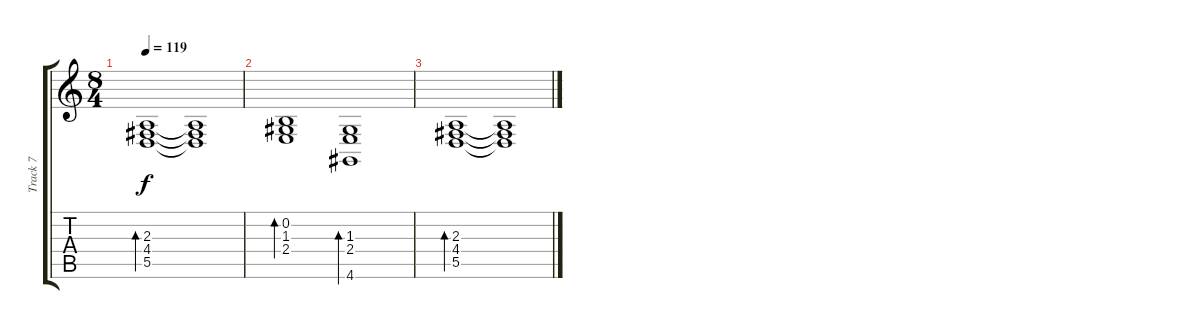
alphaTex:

\track ("Track 7" "Track 7") {instrument pad3polysynth}
\staff {score tabs}
\tuning (E4 B3 G3 D3 A2 E2) {hide}
\ts (8 4)
\tempo 119
\clef g2
\ks c
(2.3 4.4 5.5).1{bd 480 dy f} (2.3{t} 4.4{t} 5.5{t}).1 |
(0.2 1.3 2.4).1{bd 480} (1.3 2.4 4.6).1{bd 480} |
(2.3 4.4 5.5).1{bd 480} (2.3{t} 4.4{t} 5.5{t}).1
